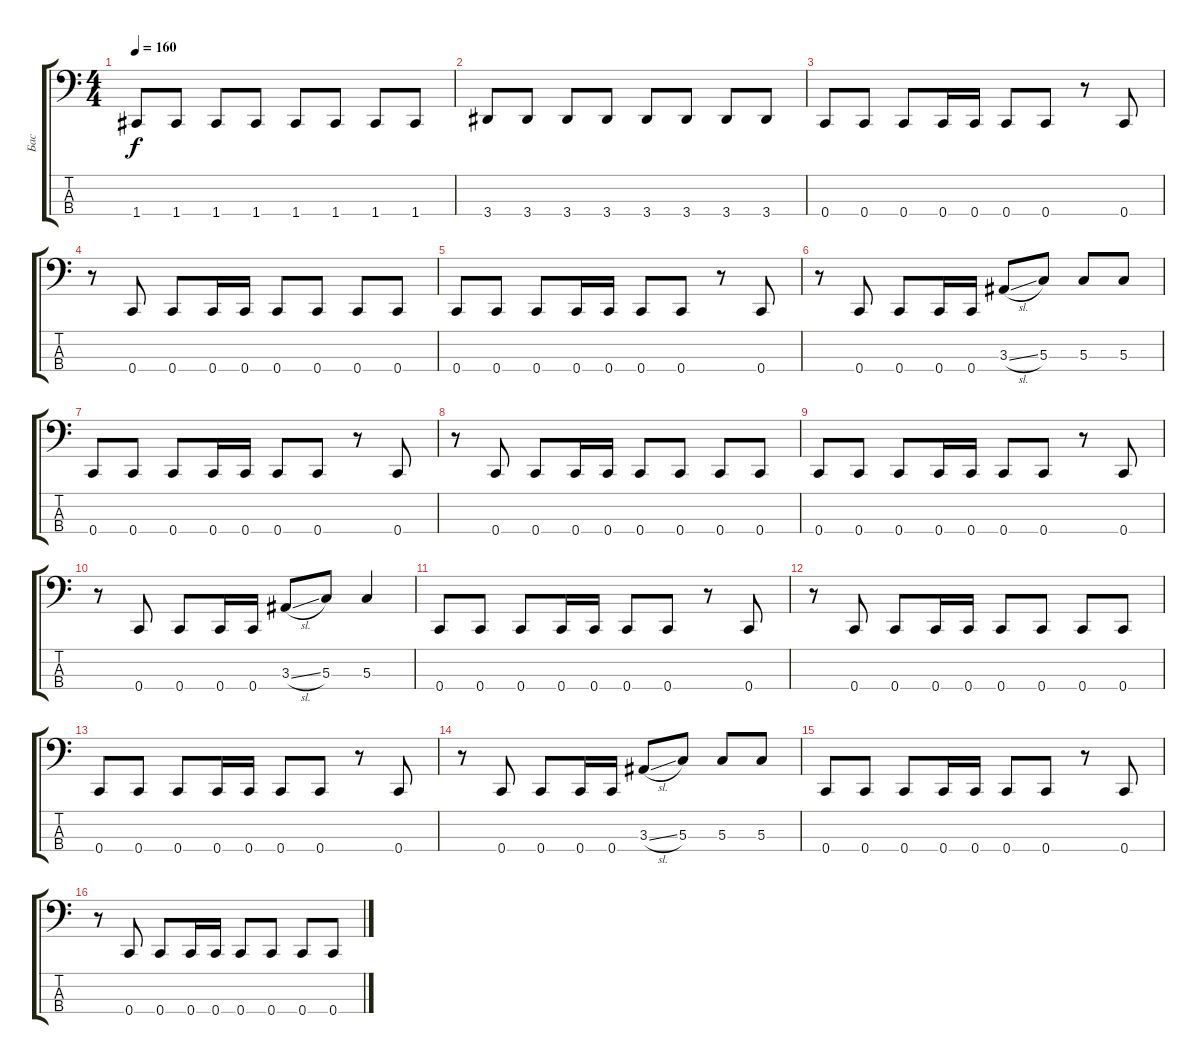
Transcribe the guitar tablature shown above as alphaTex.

\track ("Бас" "Бас") {instrument electricbassfinger}
\staff {score tabs}
\tuning (F2 C2 G1 C1) {hide}
\ts (4 4)
\tempo 160
\clef f4
\ks c
1.4.8{dy f} 1.4.8 1.4.8 1.4.8 1.4.8 1.4.8 1.4.8 1.4.8 |
3.4.8 3.4.8 3.4.8 3.4.8 3.4.8 3.4.8 3.4.8 3.4.8 |
0.4.8 0.4.8 0.4.8 0.4.16 0.4.16 0.4.8 0.4.8 r.8 0.4.8 |
r.8 0.4.8 0.4.8 0.4.16 0.4.16 0.4.8 0.4.8 0.4.8 0.4.8 |
0.4.8 0.4.8 0.4.8 0.4.16 0.4.16 0.4.8 0.4.8 r.8 0.4.8 |
r.8 0.4.8 0.4.8 0.4.16 0.4.16 3.3{sl}.8 5.3.8 5.3.8 5.3.8 |
0.4.8 0.4.8 0.4.8 0.4.16 0.4.16 0.4.8 0.4.8 r.8 0.4.8 |
r.8 0.4.8 0.4.8 0.4.16 0.4.16 0.4.8 0.4.8 0.4.8 0.4.8 |
0.4.8 0.4.8 0.4.8 0.4.16 0.4.16 0.4.8 0.4.8 r.8 0.4.8 |
r.8 0.4.8 0.4.8 0.4.16 0.4.16 3.3{sl}.8 5.3.8 5.3.4 |
0.4.8 0.4.8 0.4.8 0.4.16 0.4.16 0.4.8 0.4.8 r.8 0.4.8 |
r.8 0.4.8 0.4.8 0.4.16 0.4.16 0.4.8 0.4.8 0.4.8 0.4.8 |
0.4.8 0.4.8 0.4.8 0.4.16 0.4.16 0.4.8 0.4.8 r.8 0.4.8 |
r.8 0.4.8 0.4.8 0.4.16 0.4.16 3.3{sl}.8 5.3.8 5.3.8 5.3.8 |
0.4.8 0.4.8 0.4.8 0.4.16 0.4.16 0.4.8 0.4.8 r.8 0.4.8 |
r.8 0.4.8 0.4.8 0.4.16 0.4.16 0.4.8 0.4.8 0.4.8 0.4.8
